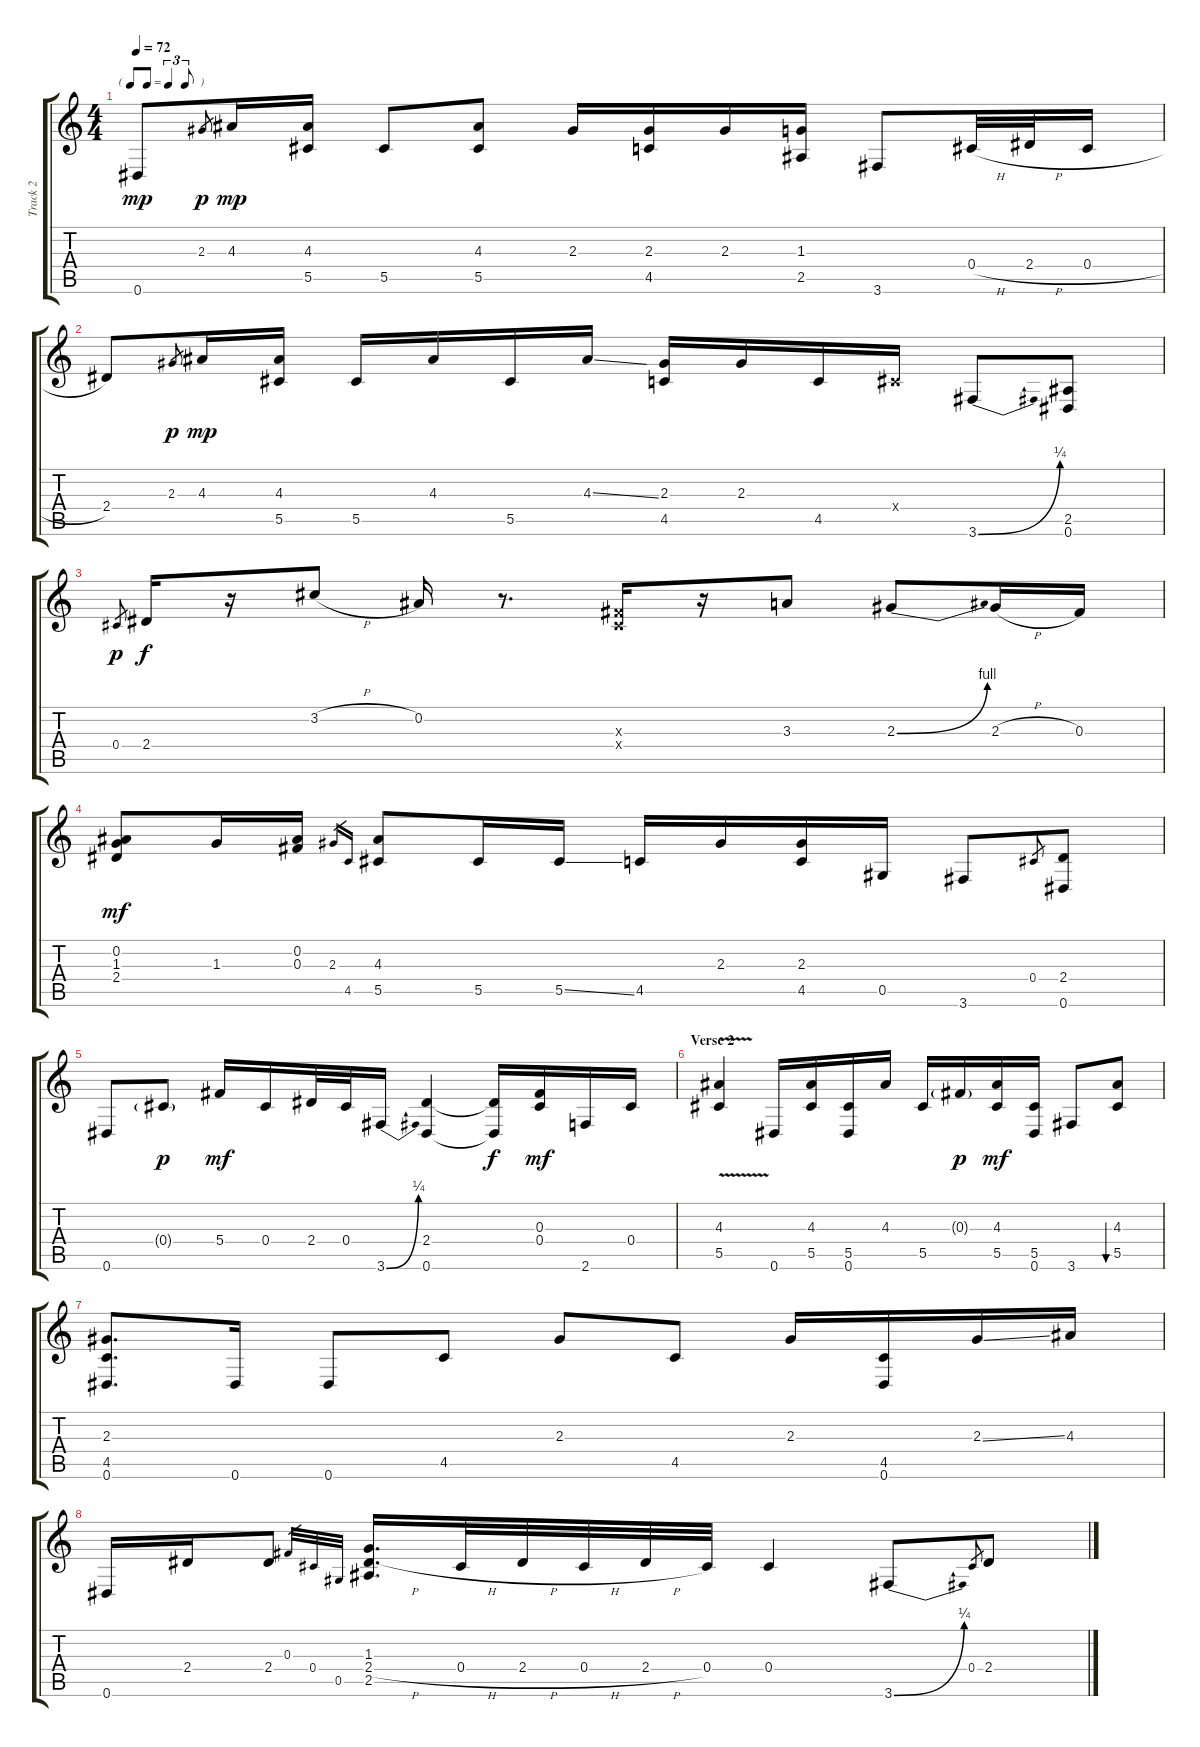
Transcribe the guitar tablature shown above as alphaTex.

\track ("Track 2" "Track 2") {instrument fretlessbass}
\staff {score tabs}
\tuning (Eb4 Bb3 Gb3 Db3 Ab2 Eb2) {hide}
\ts (4 4)
\tf triplet8th
\tempo 72
\clef g2
\ks c
0.6.8{dy mp} 2.3.8{gr dy p} 4.3.16{dy mp} (4.3 5.5).16 5.5.8 (4.3 5.5).8 2.3.16 (2.3 4.5).16 2.3.16 (1.3 2.5).16 3.6.8 0.4{h}.32 2.4{h}.32 0.4{h}.16 |
2.4.8 2.3.8{gr dy p} 4.3.16{dy mp} (4.3 5.5).16 5.5.16 4.3.16 5.5.16 4.3{ss}.16 (2.3 4.5).16 2.3.16 4.5.16 0.4{x}.16 3.6{be (bend 0 0 60 1)}.8 (2.5 0.6).8 |
0.4.8{gr dy p} 2.4.16{dy f} r.16 3.2{h}.8 0.2.16 r.8{d} (0.3{x} 0.4{x}).16 r.16 3.3.8 2.3{be (bend 0 0 60 4)}.8 2.3{h}.16 0.3.16 |
(0.2 1.3 2.4).8{dy mf} 1.3.16 (0.2 0.3).16 2.3.16{gr} 4.5.16{gr} (4.3 5.5).8 5.5.16 5.5{ss}.16 4.5.16 2.3.16 (2.3 4.5).16 0.5.16 3.6.8 0.4.8{gr} (2.4 0.6).8 |
0.6.8 0.4{g}.8{dy p} 5.4.16{dy mf} 0.4.16 2.4.32 0.4.32 3.6{be (bend 0 0 60 1)}.16 (2.4 0.6).4 (2.4{t} 0.6{t}).16{dy f} (0.3 0.4).16{dy mf} 2.6.16 0.4.16 |
\section ("" "Verse 2")
(4.3{v} 5.5{v}).4 0.6.16 (4.3 5.5).16 (5.5 0.6).16 4.3.16 5.5.16 0.3{g}.16{dy p} (4.3 5.5).16{dy mf} (5.5 0.6).16 3.6.8 (4.3 5.5).8{bu 240} |
(2.3 4.5 0.6).8{d} 0.6.16 0.6.8 4.5.8 2.3.8 4.5.8 2.3.16 (4.5 0.6).16 2.3{ss}.16 4.3.16 |
0.6.16 2.4.16 2.4.8 0.3.32{gr} 0.4.32{gr} 0.5.32{gr} (1.3 2.4{h} 2.5).16{d} 0.4{h}.32 2.4{h}.32 0.4{h}.32 2.4{h}.32 0.4.32 0.4.4 3.6{be (bend 0 0 60 1)}.8 0.4.8{gr} 2.4.8
